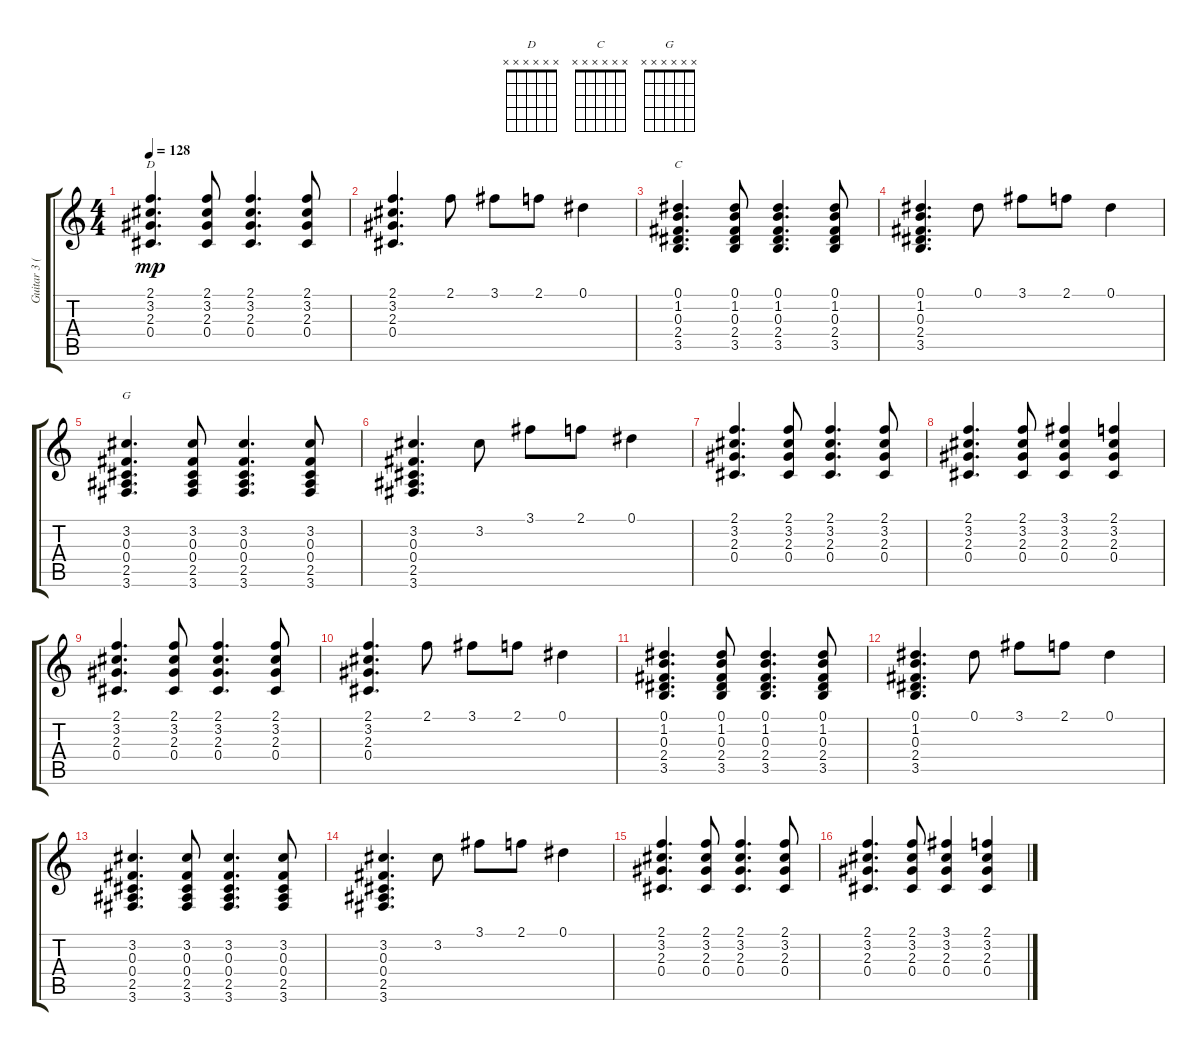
\track ("Guitar 3 (Slash)" "Guitar 3 (") {instrument electricguitarjazz}
\staff {score tabs}
\tuning (Eb4 Bb3 Gb3 Db3 Ab2 Eb2) {hide}
\chord ("D" x x x x x x)
\chord ("C" x x x x x x)
\chord ("G" x x x x x x)
\ts (4 4)
\tempo 128
\clef g2
\ks c
(2.1 3.2 2.3 0.4).4{d ch "D" dy mp} (2.1 3.2 2.3 0.4).8 (2.1 3.2 2.3 0.4).4{d} (2.1 3.2 2.3 0.4).8 |
(2.1 3.2 2.3 0.4).4{d} 2.1.8 3.1.8 2.1.8 0.1.4 |
(0.1 1.2 0.3 2.4 3.5).4{d ch "C"} (0.1 1.2 0.3 2.4 3.5).8 (0.1 1.2 0.3 2.4 3.5).4{d} (0.1 1.2 0.3 2.4 3.5).8 |
(0.1 1.2 0.3 2.4 3.5).4{d} 0.1.8 3.1.8 2.1.8 0.1.4 |
(3.2 0.3 0.4 2.5 3.6).4{d ch "G"} (3.2 0.3 0.4 2.5 3.6).8 (3.2 0.3 0.4 2.5 3.6).4{d} (3.2 0.3 0.4 2.5 3.6).8 |
(3.2 0.3 0.4 2.5 3.6).4{d} 3.2.8 3.1.8 2.1.8 0.1.4 |
(2.1 3.2 2.3 0.4).4{d} (2.1 3.2 2.3 0.4).8 (2.1 3.2 2.3 0.4).4{d} (2.1 3.2 2.3 0.4).8 |
(2.1 3.2 2.3 0.4).4{d} (2.1 3.2 2.3 0.4).8 (3.1 3.2 2.3 0.4).4 (2.1 3.2 2.3 0.4).4 |
(2.1 3.2 2.3 0.4).4{d} (2.1 3.2 2.3 0.4).8 (2.1 3.2 2.3 0.4).4{d} (2.1 3.2 2.3 0.4).8 |
(2.1 3.2 2.3 0.4).4{d} 2.1.8 3.1.8 2.1.8 0.1.4 |
(0.1 1.2 0.3 2.4 3.5).4{d} (0.1 1.2 0.3 2.4 3.5).8 (0.1 1.2 0.3 2.4 3.5).4{d} (0.1 1.2 0.3 2.4 3.5).8 |
(0.1 1.2 0.3 2.4 3.5).4{d} 0.1.8 3.1.8 2.1.8 0.1.4 |
(3.2 0.3 0.4 2.5 3.6).4{d} (3.2 0.3 0.4 2.5 3.6).8 (3.2 0.3 0.4 2.5 3.6).4{d} (3.2 0.3 0.4 2.5 3.6).8 |
(3.2 0.3 0.4 2.5 3.6).4{d} 3.2.8 3.1.8 2.1.8 0.1.4 |
(2.1 3.2 2.3 0.4).4{d} (2.1 3.2 2.3 0.4).8 (2.1 3.2 2.3 0.4).4{d} (2.1 3.2 2.3 0.4).8 |
(2.1 3.2 2.3 0.4).4{d} (2.1 3.2 2.3 0.4).8 (3.1 3.2 2.3 0.4).4 (2.1 3.2 2.3 0.4).4
